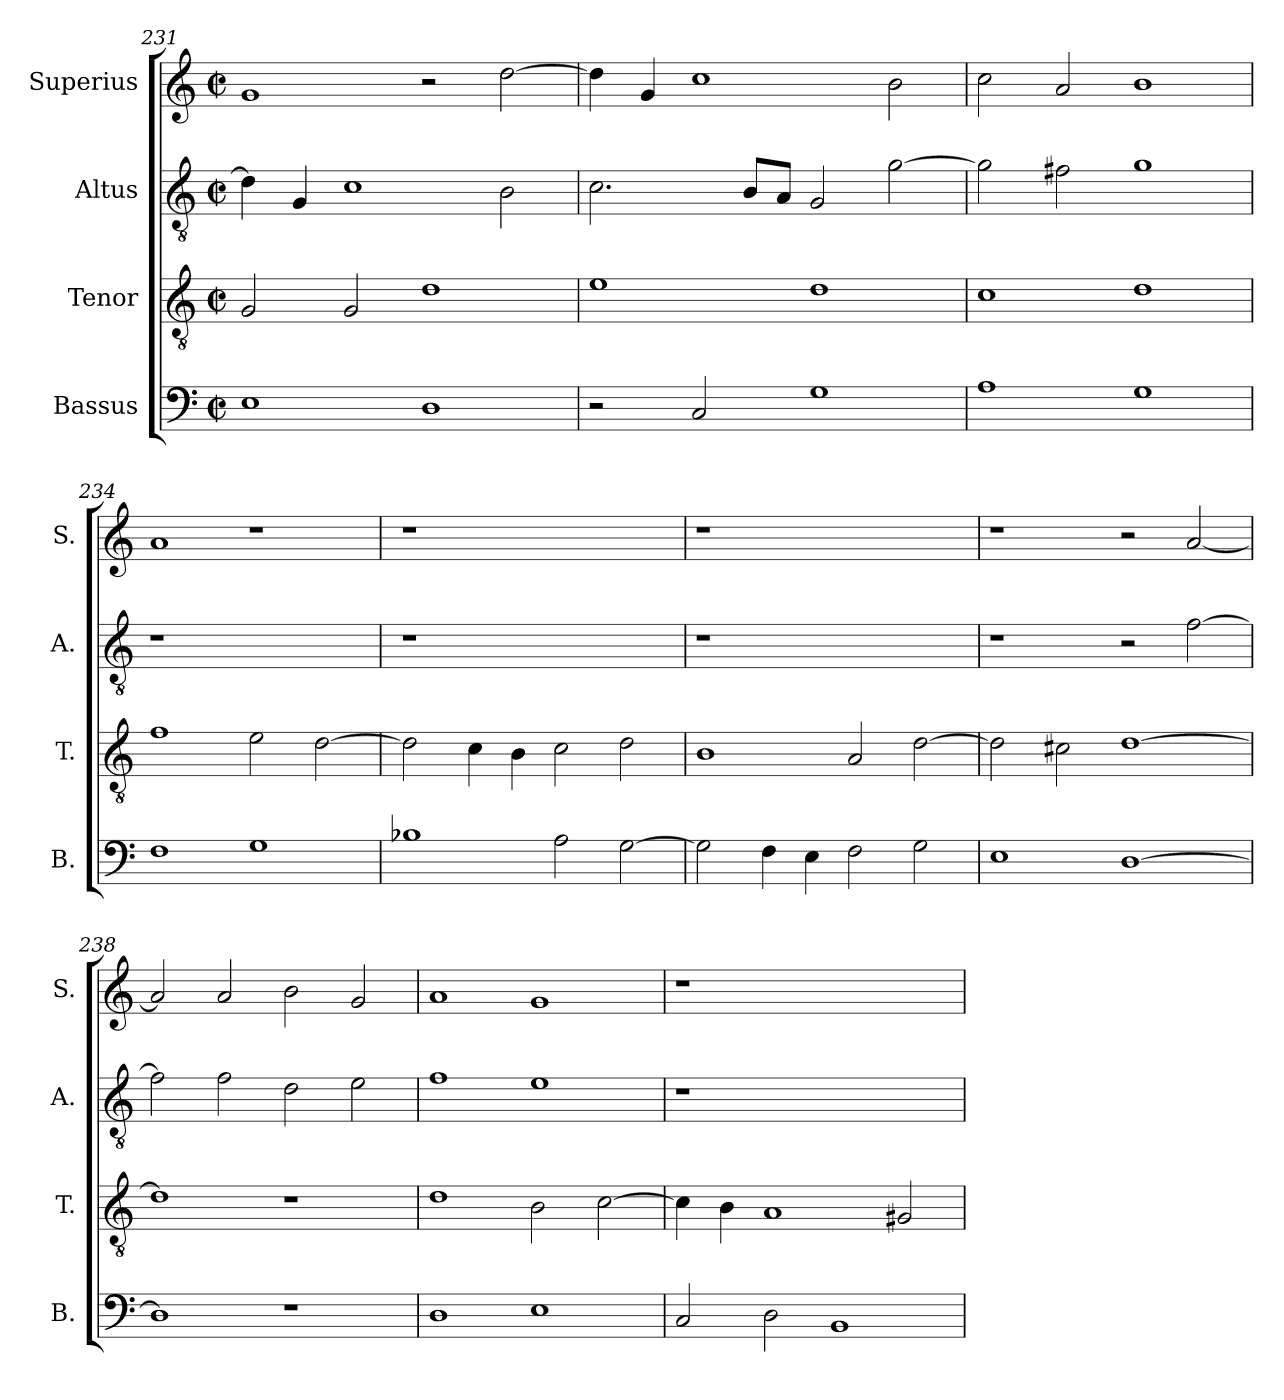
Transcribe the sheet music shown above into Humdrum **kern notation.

**kern	**kern	**kern	**kern
*part4	*part3	*part2	*part1
*staff4	*staff3	*staff2	*staff1
*I"Bassus	*I"Tenor	*I"Altus	*I"Superius
*I'B.	*I'T.	*I'A.	*I'S.
*clefF4	*clefGv2	*clefGv2	*clefG2
*	*ITrd7c12	*ITrd7c12	*
*k[]	*k[]	*k[]	*k[]
*C:	*C:	*C:	*C:
*M2/2	*M2/2	*M2/2	*M2/2
*met(c|)	*met(c|)	*met(c|)	*met(c|)
=231	=231	=231	=231
1Ei	2GGi/	4Di\]	1gi
.	.	4GGi/	.
.	2GGi/	1Ci	.
1Di	1Di	.	2r
.	.	2BBi\	[>2ddi\
=232	=232	=232	=232
2r	1Ei	2.Ci\	4ddi\]
.	.	.	4gi/
2Ci/	.	.	1cci
.	.	8BBi/L	.
.	.	8AAi/J	.
1Gi	1Di	2GGi/	.
.	.	[>2Gi\	2bi\
=233	=233	=233	=233
1Ai	1Ci	2Gi\]	2cci\
.	.	2F#Xi\	2ai/
1Gi	1Di	1Gi	1bi
=234	=234	=234	=234
!	!	!LO:N:vis=1	!
1Fi	1Fi	1r	1ai
1Gi	2Ei\	1ryy	1r
.	[>2Di\	.	.
!!LO:LB:g=z
=235	=235	=235	=235
!	!	!LO:N:vis=1	!LO:N:vis=1
1B-Xi	2Di\]	1r	1r
.	4Ci\	.	.
.	4BBi\	.	.
2Ai\	2Ci\	1ryy	1ryy
[>2Gi\	2Di\	.	.
=236	=236	=236	=236
!	!	!LO:N:vis=1	!LO:N:vis=1
2Gi\]	1BBi	1r	1r
4Fi\	.	.	.
4Ei\	.	.	.
2Fi\	2AAi/	1ryy	1ryy
2Gi\	[>2Di\	.	.
=237	=237	=237	=237
1Ei	2Di\]	1r	1r
.	2C#Xi\	.	.
[>1Di	[>1Di	2r	2r
.	.	[>2Fi\	[<2ai/
=238	=238	=238	=238
1Di]	1Di]	2Fi\]	2ai/]
.	.	2Fi\	2ai/
1r	1r	2Di\	2bi\
.	.	2Ei\	2gi/
=239	=239	=239	=239
1Di	1Di	1Fi	1ai
1Ei	2BBi\	1Ei	1gi
.	[>2Ci\	.	.
!!LO:LB:g=z
=240	=240	=240	=240
!	!	!LO:N:vis=1	!LO:N:vis=1
2Ci/	4Ci\]	1r	1r
.	4BBi\	.	.
2Di\	1AAi	.	.
1BBi	.	1ryy	1ryy
.	2GG#Xi/	.	.
=	=	=	=
*-	*-	*-	*-
